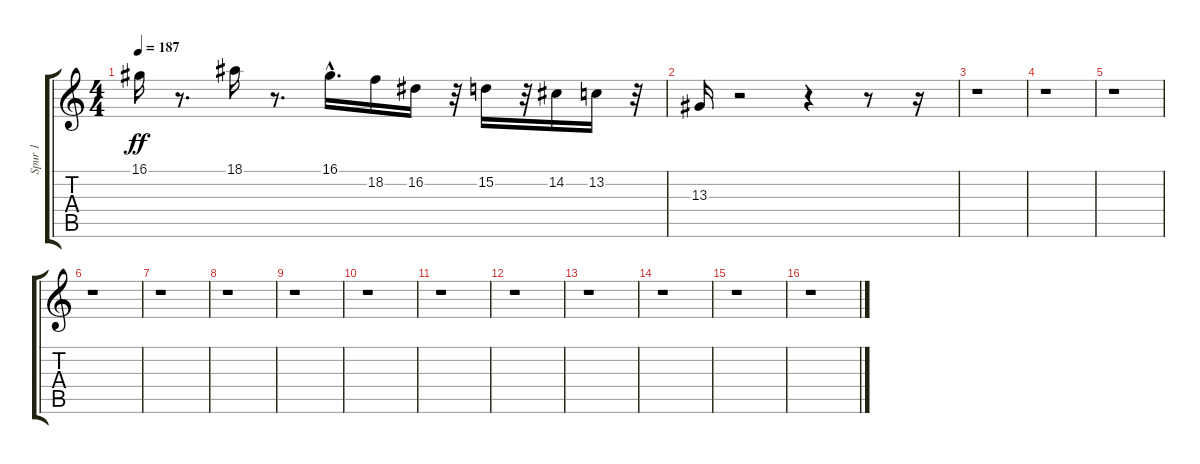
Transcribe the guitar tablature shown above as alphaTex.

\track ("Spur 1" "Spur 1") {instrument vibraphone}
\staff {score tabs}
\tuning (E4 B3 G3 D3 A2 E2) {hide}
\ts (4 4)
\tempo 187
\clef g2
\ks c
16.1.16{dy ff} r.8{d} 18.1.16 r.8{d} 16.1{hac}.16{d} 18.2.16 16.2.16 r.32 15.2.16 r.32 14.2.16 13.2.16 r.32 |
13.3.16 r.2 r.4 r.8 r.16 |
r.1 |
r.1 |
r.1 |
r.1 |
r.1 |
r.1 |
r.1 |
r.1 |
r.1 |
r.1 |
r.1 |
r.1 |
r.1 |
r.1
